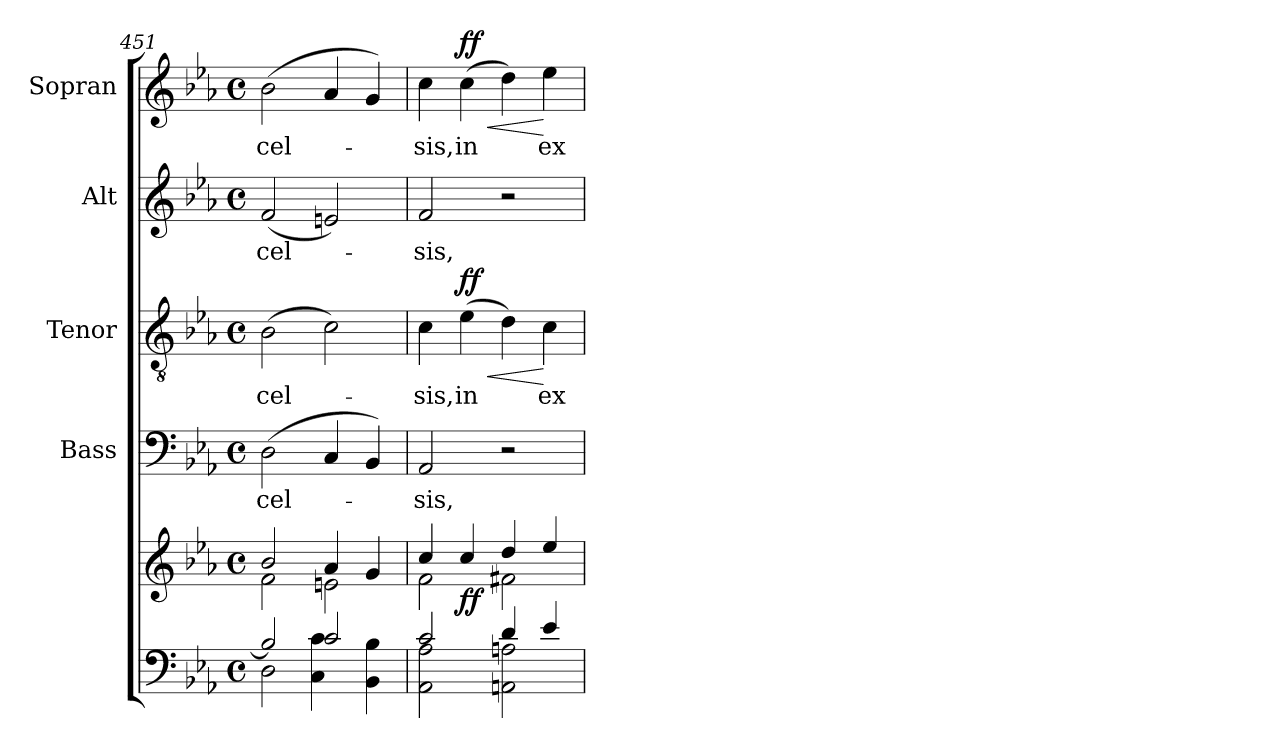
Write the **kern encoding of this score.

**kern	**kern	**dynam	**kern	**text	**kern	**text	**dynam	**kern	**text	**kern	**text	**dynam
*part5	*part5	*part5	*part4	*part4	*part3	*part3	*part3	*part2	*part2	*part1	*part1	*part1
*staff6	*staff5	*staff5/6	*staff4	*staff4	*staff3	*staff3	*staff3	*staff2	*staff2	*staff1	*staff1	*staff1
*	*	*	*I"Bass	*	*I"Tenor	*	*	*I"Alt	*	*I"Sopran	*	*
*	*	*	*I'B.	*	*I'T.	*	*	*I'A.	*	*I'S.	*	*
*clefF4	*clefG2	*	*clefF4	*	*clefGv2	*	*	*clefG2	*	*clefG2	*	*
*k[b-e-a-]	*k[b-e-a-]	*	*k[b-e-a-]	*	*k[b-e-a-]	*	*	*k[b-e-a-]	*	*k[b-e-a-]	*	*
*E-:	*E-:	*	*E-:	*	*E-:	*	*	*E-:	*	*E-:	*	*
*M4/4	*M4/4	*	*M4/4	*	*M4/4	*	*	*M4/4	*	*M4/4	*	*
*met(c)	*met(c)	*	*met(c)	*	*met(c)	*	*	*met(c)	*	*met(c)	*	*
=451	=451	=451	=451	=451	=451	=451	=451	=451	=451	=451	=451	=451
*^	*^	*	*	*	*	*	*	*	*	*	*	*
!	!	!	!	!	!	!LO:LY:b	!	!LO:LY:b	!	!	!LO:LY:b	!	!LO:LY:b	!
2B-/]	2D\	2b-/	2f\	.	(>2D\	-cel-	(>2B-\	-cel-	.	(<2f/	-cel-	(>2b-\	-cel-	.
2c/	4C\ 4c\	4a-/	2en\	.	4C/	.	2c\)	.	.	2en/)	.	4a-/	.	.
.	4BB-\ 4B-\	4g/	.	.	4BB-/)	.	.	.	.	.	.	4g/)	.	.
=452	=452	=452	=452	=452	=452	=452	=452	=452	=452	=452	=452	=452	=452	=452
!	!	!	!	!	!	!LO:LY:b	!	!LO:LY:b	!	!	!LO:LY:b	!	!LO:LY:b	!
2c/	2AA-\ 2A-\	4cc/	2f\	.	2AA-/	-sis,	4c\	-sis,	.	2f/	-sis,	4cc\	-sis,	.
!	!	!	!	!LO:DY:b	!	!	!	!LO:LY:b	!LO:HP:b	!	!	!	!LO:LY:b	!LO:HP:b
!	!	!	!	!	!	!	!	!	!LO:DY:n=1:a	!	!	!	!	!LO:DY:n=1:a
.	.	4cc/	.	ff	.	.	(>4e-\	in	< ff	.	.	(>4cc\	in	< ff
4d/	2AAn\ 2An\	4dd/	2f#X\	.	2r	.	4d\)	.	.	2r	.	4dd\)	.	.
!	!	!	!	!	!	!	!	!LO:LY:b	!	!	!	!	!LO:LY:b	!
4e-/	.	4ee-/	.	.	.	.	4c\	ex-	[	.	.	4ee-\	ex-	[
*v	*v	*	*	*	*	*	*	*	*	*	*	*	*	*
*	*v	*v	*	*	*	*	*	*	*	*	*	*	*
=	=	=	=	=	=	=	=	=	=	=	=	=
*-	*-	*-	*-	*-	*-	*-	*-	*-	*-	*-	*-	*-
